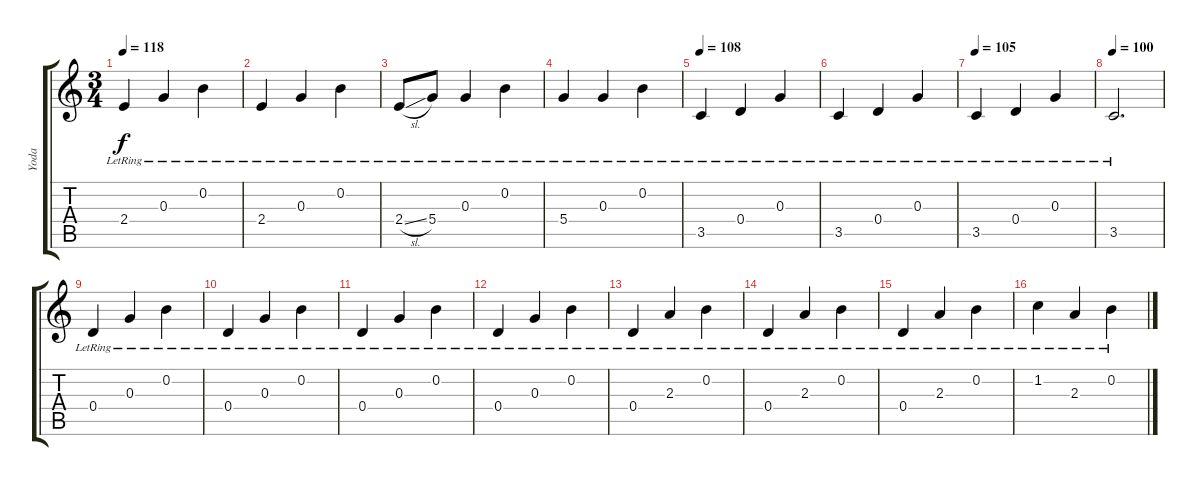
\track ("Yoda" "Yoda") {instrument electricguitarjazz}
\staff {score tabs}
\tuning (E4 B3 G3 D3 A2 E2) {hide}
\ts (3 4)
\tempo 118
\clef g2
\ks c
2.4{lr}.4{dy f} 0.3{lr}.4 0.2{lr}.4 |
2.4{lr}.4 0.3{lr}.4 0.2{lr}.4 |
2.4{sl lr}.8 5.4{lr}.8 0.3{lr}.4 0.2{lr}.4 |
5.4{lr}.4 0.3{lr}.4 0.2{lr}.4 |
\tempo 108
3.5{lr}.4 0.4{lr}.4 0.3{lr}.4 |
3.5{lr}.4 0.4{lr}.4 0.3{lr}.4 |
\tempo 105
3.5{lr}.4 0.4{lr}.4 0.3{lr}.4 |
\tempo 100
3.5{lr}.2{d} |
0.4{lr}.4 0.3{lr}.4 0.2{lr}.4 |
0.4{lr}.4 0.3{lr}.4 0.2{lr}.4 |
0.4{lr}.4 0.3{lr}.4 0.2{lr}.4 |
0.4{lr}.4 0.3{lr}.4 0.2{lr}.4 |
0.4{lr}.4 2.3{lr}.4 0.2{lr}.4 |
0.4{lr}.4 2.3{lr}.4 0.2{lr}.4 |
0.4{lr}.4 2.3{lr}.4 0.2{lr}.4 |
1.2{lr}.4 2.3{lr}.4 0.2{lr}.4
